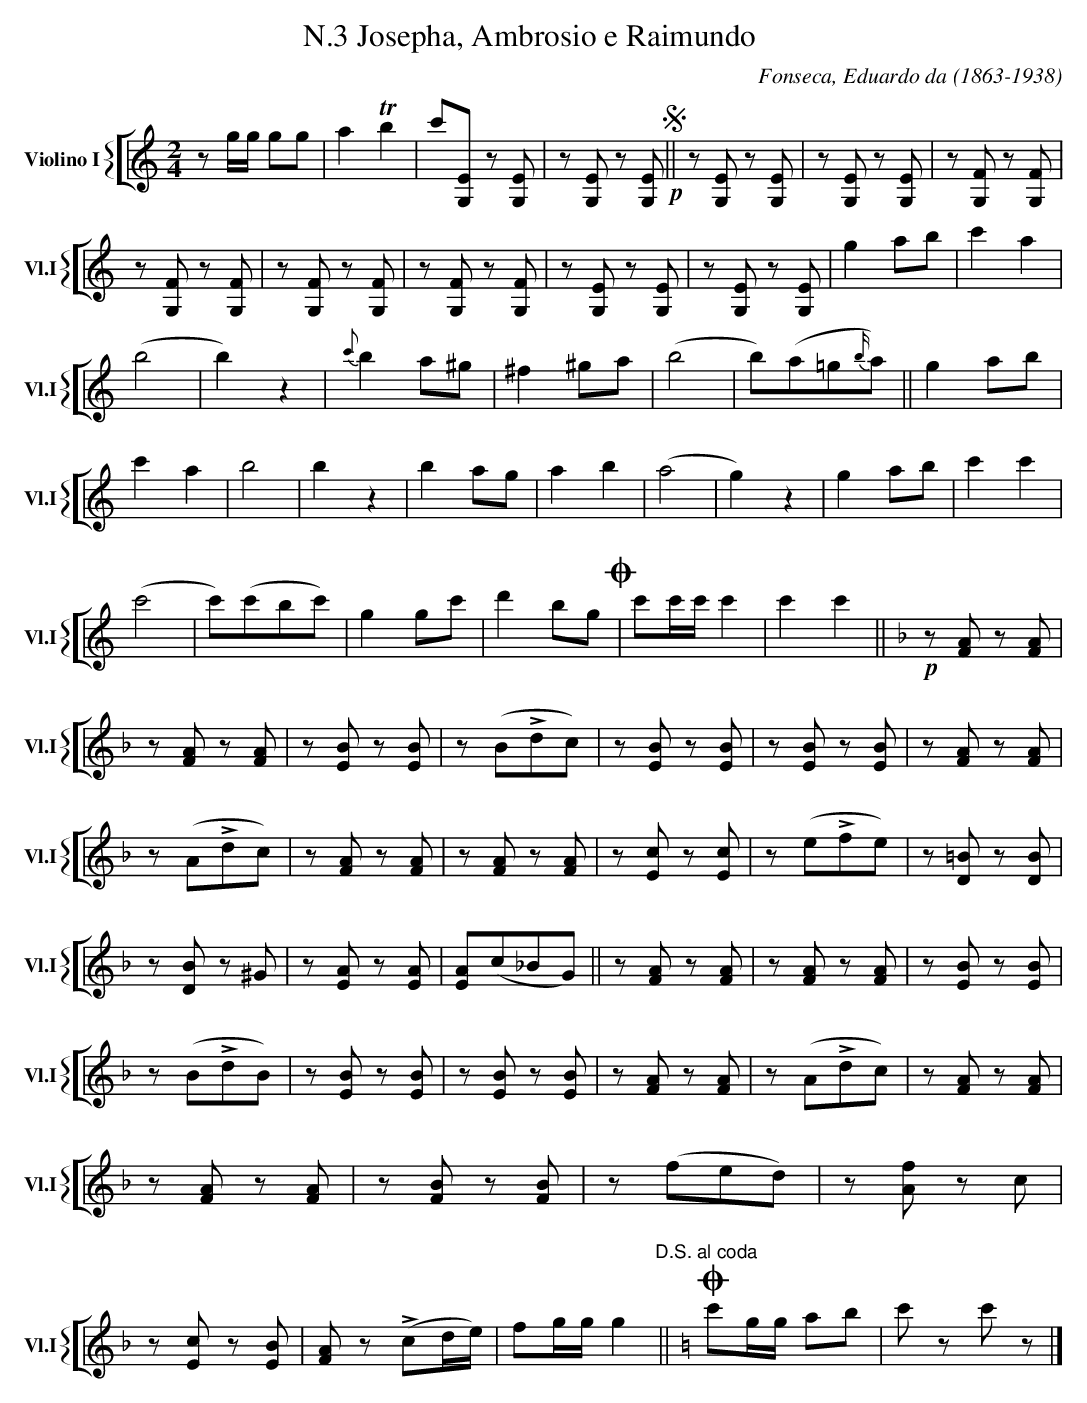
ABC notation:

X:1
T:N.3 Josepha, Ambrosio e Raimundo
C:Fonseca, Eduardo da (1863-1938)
M:2/4
L:1/4
K:C
V: 2 clef=treble name="Violino I" sname="Vl.I"
%%staves [{ 2 }]
   z/g//g// g/g/ | a !trill!b | c'/[G,E]/ z/[G,E]/ | z/ [G,E]/ z/ [G,E]/ !p! !segno! || \
   z/ [G,E]/ z/ [G,E]/ | z/ [G,E]/ z/ [G,E]/ | z/ [G,F]/ z/ [G,F]/ | z/ [G,F]/ z/ [G,F]/ | z/ [G,F]/ z/ [G,F]/ | \
   z/ [G,F]/ z/ [G,F]/ | z/ [G,E]/ z/ [G,E]/ | z/ [G,E]/ z/ [G,E]/ | \
   g a/b/ | c' a | (b2 | b) z | {c'}b a/^g/ | ^f ^g/a/ | (b2 | b/)(a/=g/{b/}a/) || \
   g a/b/ | c' a | b2 | b z | b a/g/ | a b | (a2 | g) z | g a/b/ | c'c' | (c'2 | c'/)(c'/b/c'/) | \
   g g/c'/ | d' b/g/ !coda!| c'/c'//c'// c' | c'c'|| \
[K:F] !p! z/[AF]/ z/[AF]/ | z/[AF]/ z/[AF]/ | z/[BE]/ z/[BE]/ | z/(B/!>!d/c/) | z/[BE]/ z/[BE]/ | z/[BE]/ z/[BE]/ | \
   z/[AF]/ z/[AF]/ | z/(A/!>!d/c/) | z/[AF]/ z/[AF]/  | z/[AF]/ z/[AF]/  | z/[cE]/ z/[cE]/  | z/(e/!>!f/e/) | \
   z/[=BD]/ z/[BD]/ | z/[BD]/ z/^G/ | z/[AE]/ z/[AE]/ | [AE]/(c/_B/G/) || z/[AF]/ z/[AF]/ | z/[AF]/ z/[AF]/ | z/[BE]/ z/[BE]/ | z/(B/!>!d/B/) | \
   z/[BE]/ z/[BE]/ | z/[BE]/ z/[BE]/ | z/[AF]/ z/[AF]/ | z/(A/!>!d/c/) | z/[AF]/ z/[AF]/ | z/[AF]/ z/[AF]/ | \
   z/[BF]/ z/[BF]/ | z/(f/e/d/) | z/[fA]/ z/c/ | z/[cE]/ z/[BE]/ | [AF]/z/ (!>!c/d//e//) | f/g//g//g "D.S. al coda" || \
[K:C] !coda! c'/g//g// a/b/ | c'/z/ c'/z/ |] \
